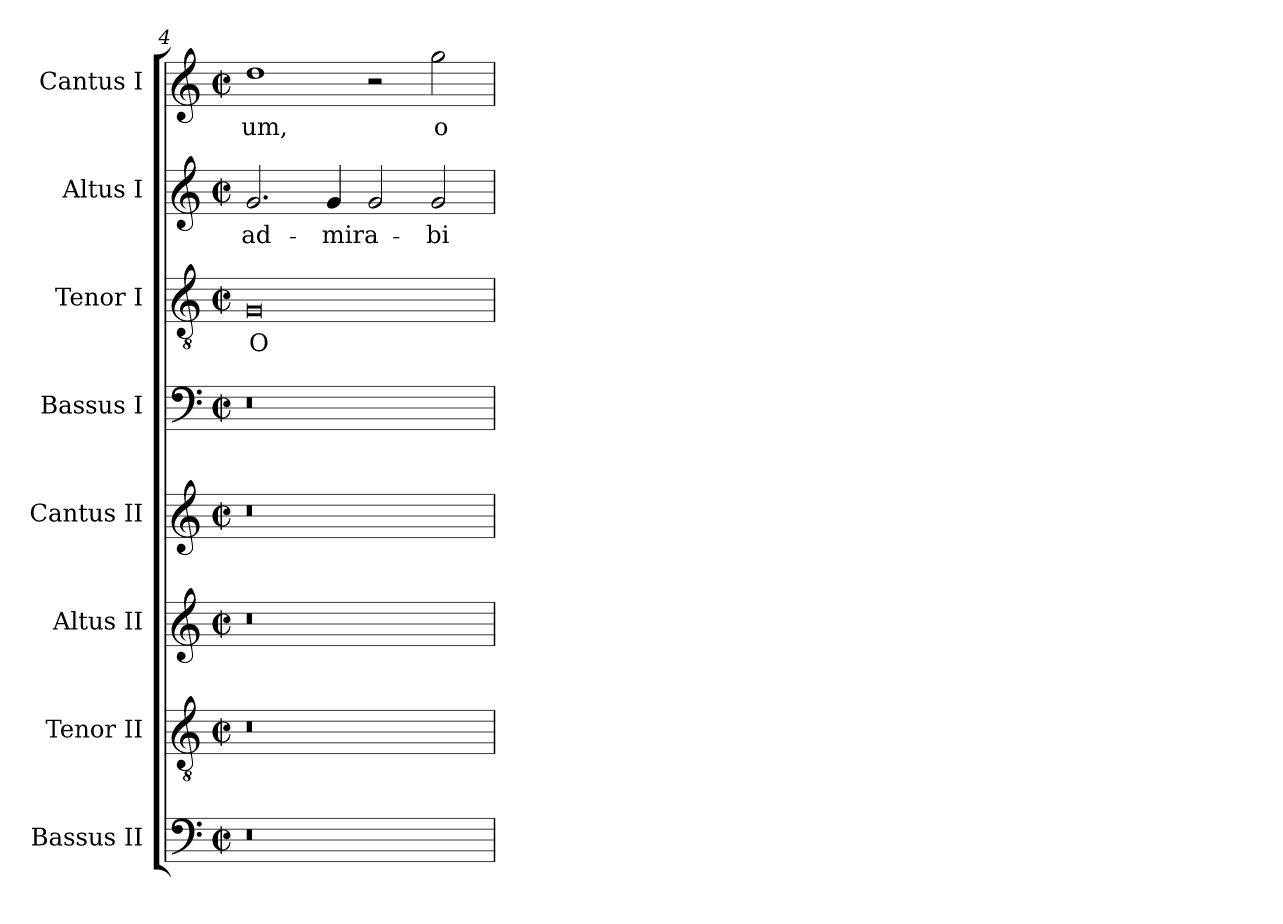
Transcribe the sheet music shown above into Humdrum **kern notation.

**kern	**kern	**kern	**kern	**kern	**kern	**text	**kern	**text	**kern	**text
*part8	*part7	*part6	*part5	*part4	*part3	*part3	*part2	*part2	*part1	*part1
*staff8	*staff7	*staff6	*staff5	*staff4	*staff3	*staff3	*staff2	*staff2	*staff1	*staff1
*I"Bassus II	*I"Tenor II	*I"Altus II	*I"Cantus II	*I"Bassus I	*I"Tenor I	*	*I"Altus I	*	*I"Cantus I	*
*clefF4	*clefGv2	*clefG2	*clefG2	*clefF4	*clefGv2	*	*clefG2	*	*clefG2	*
*M2/2	*M2/2	*M2/2	*M2/2	*M2/2	*M2/2	*	*M2/2	*	*M2/2	*
*met(c|)	*met(c|)	*met(c|)	*met(c|)	*met(c|)	*met(c|)	*	*met(c|)	*	*met(c|)	*
=4	=4	=4	=4	=4	=4	=4	=4	=4	=4	=4
!	!	!	!	!	!	!LO:LY:b:cj	!	!LO:LY:b:cj	!	!LO:LY:b:cj
0r	0r	0r	0r	0r	0G	O	2.g/	ad-	1dd	um,
!	!	!	!	!	!	!	!	!LO:LY:b:cj	!	!
.	.	.	.	.	.	.	4g/	-mira-	.	.
.	.	.	.	.	.	.	2g/	.	2r	.
!	!	!	!	!	!	!	!	!LO:LY:b:cj	!	!LO:LY:b:cj
.	.	.	.	.	.	.	2g/	-bi-	2gg\	o
=	=	=	=	=	=	=	=	=	=	=
*-	*-	*-	*-	*-	*-	*-	*-	*-	*-	*-
